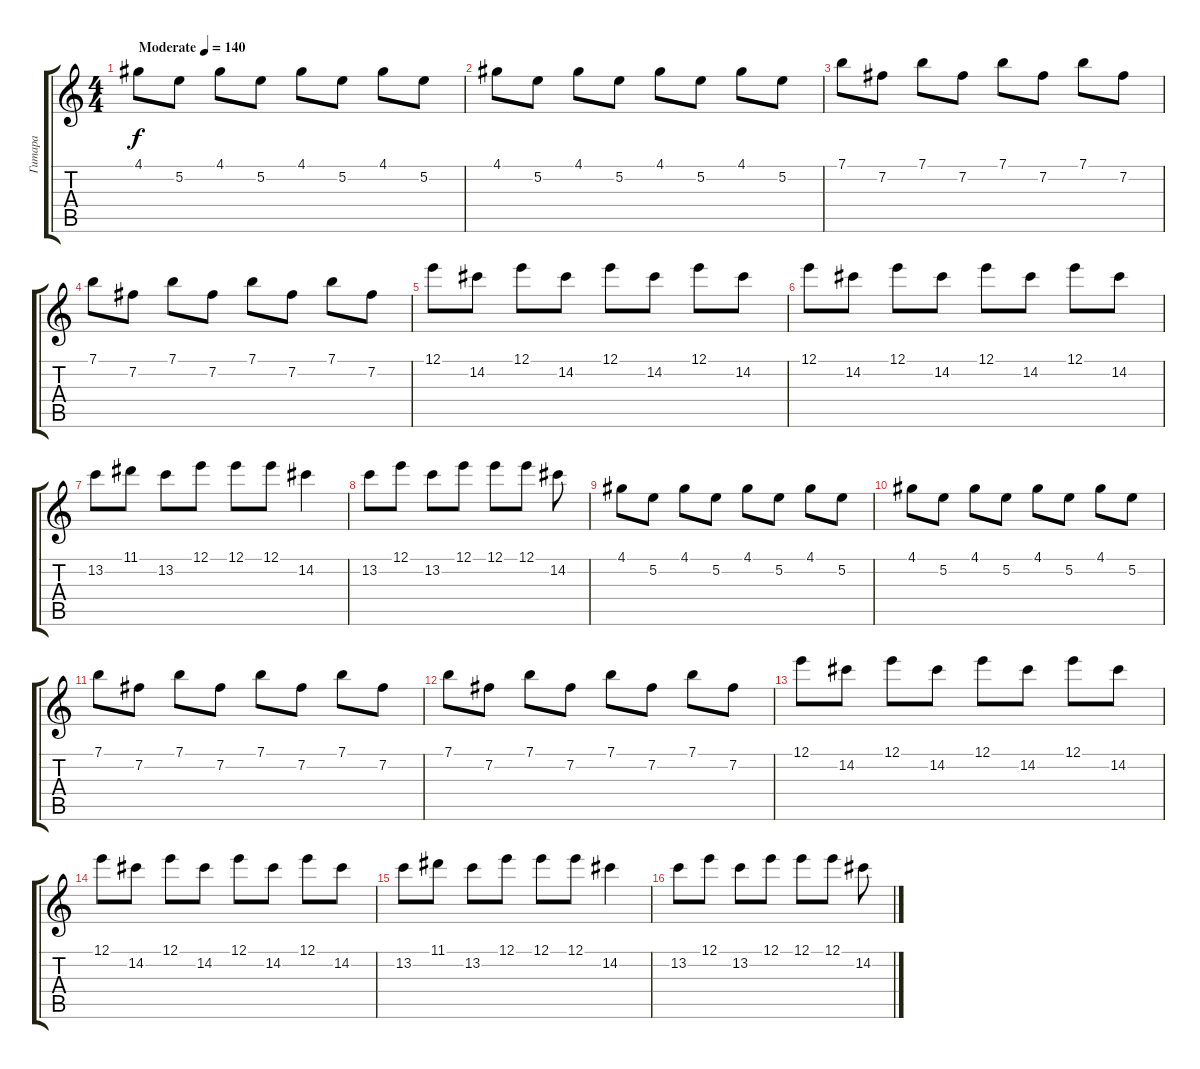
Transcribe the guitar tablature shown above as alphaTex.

\track ("Гитара" "Гитара") {instrument acousticguitarsteel}
\staff {score tabs}
\tuning (E4 B3 G3 D3 A2 E2) {hide}
\ts (4 4)
\tempo (140 "Moderate")
\clef g2
\ks c
4.1.8{dy f instrument acousticguitarsteel} 5.2.8 4.1.8 5.2.8 4.1.8 5.2.8 4.1.8 5.2.8 |
4.1.8 5.2.8 4.1.8 5.2.8 4.1.8 5.2.8 4.1.8 5.2.8 |
7.1.8 7.2.8 7.1.8 7.2.8 7.1.8 7.2.8 7.1.8 7.2.8 |
7.1.8 7.2.8 7.1.8 7.2.8 7.1.8 7.2.8 7.1.8 7.2.8 |
12.1.8 14.2.8 12.1.8 14.2.8 12.1.8 14.2.8 12.1.8 14.2.8 |
12.1.8 14.2.8 12.1.8 14.2.8 12.1.8 14.2.8 12.1.8 14.2.8 |
13.2.8 11.1.8 13.2.8 12.1.8 12.1.8 12.1.8 14.2.4 |
13.2.8 12.1.8 13.2.8 12.1.8 12.1.8 12.1.8 14.2.8 |
4.1.8 5.2.8 4.1.8 5.2.8 4.1.8 5.2.8 4.1.8 5.2.8 |
4.1.8 5.2.8 4.1.8 5.2.8 4.1.8 5.2.8 4.1.8 5.2.8 |
7.1.8 7.2.8 7.1.8 7.2.8 7.1.8 7.2.8 7.1.8 7.2.8 |
7.1.8 7.2.8 7.1.8 7.2.8 7.1.8 7.2.8 7.1.8 7.2.8 |
12.1.8 14.2.8 12.1.8 14.2.8 12.1.8 14.2.8 12.1.8 14.2.8 |
12.1.8 14.2.8 12.1.8 14.2.8 12.1.8 14.2.8 12.1.8 14.2.8 |
13.2.8 11.1.8 13.2.8 12.1.8 12.1.8 12.1.8 14.2.4 |
13.2.8 12.1.8 13.2.8 12.1.8 12.1.8 12.1.8 14.2.8
